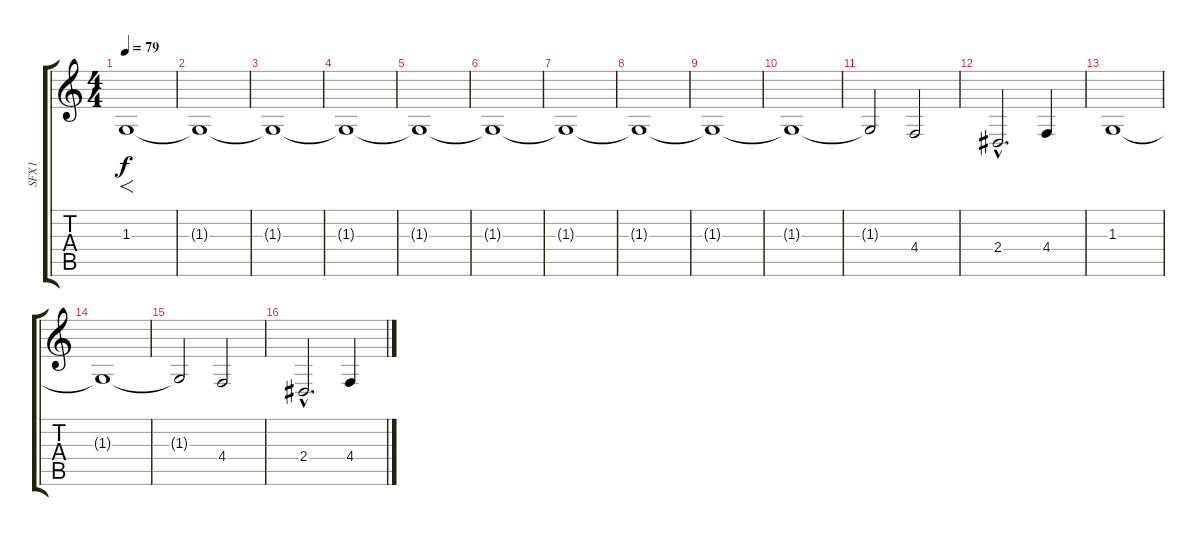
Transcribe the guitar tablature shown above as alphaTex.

\track ("SFX1" "SFX1") {instrument stringensemble1}
\staff {score tabs}
\tuning (Eb4 Bb3 Gb3 Db3 Ab2 Eb2) {hide}
\ts (4 4)
\tempo 79
\clef g2
\ks c
1.3.1{f dy f instrument stringensemble1} |
1.3{t}.1 |
1.3{t}.1 |
1.3{t}.1 |
1.3{t}.1 |
1.3{t}.1 |
1.3{t}.1 |
1.3{t}.1 |
1.3{t}.1 |
1.3{t}.1 |
1.3{t}.2 4.4.2 |
2.4{hac}.2{d} 4.4.4 |
1.3.1 |
1.3{t}.1 |
1.3{t}.2 4.4.2 |
2.4{hac}.2{d} 4.4.4
